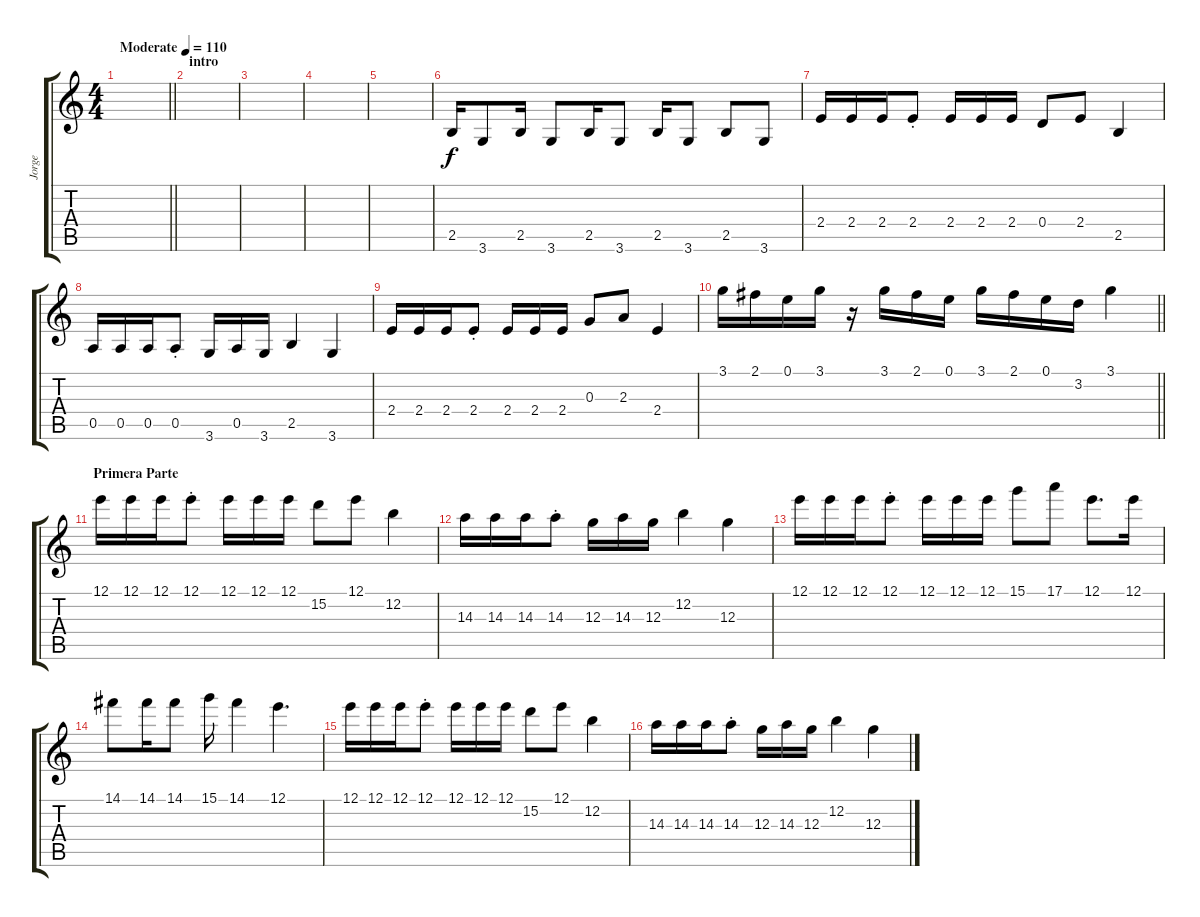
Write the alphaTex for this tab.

\track ("Jorge" "Jorge") {instrument distortionguitar}
\staff {score tabs}
\tuning (E4 B3 G3 D3 A2 E2) {hide}
\ts (4 4)
\tempo (110 "Moderate")
\clef g2
\barLineRight lightlight
\ks c
|
\section ("" "intro")
|
|
|
|
2.5.16 3.6.8 2.5.16 3.6.8 2.5.16 3.6.8 2.5.16 3.6.8 2.5.8 3.6.8 |
2.4.16 2.4.16 2.4.16 2.4{st}.8 2.4.16 2.4.16 2.4.16 0.4.8 2.4.8 2.5.4 |
0.5.16 0.5.16 0.5.16 0.5{st}.8 3.6.16 0.5.16 3.6.16 2.5.4 3.6.4 |
2.4.16 2.4.16 2.4.16 2.4{st}.8 2.4.16 2.4.16 2.4.16 0.3.8 2.3.8 2.4.4 |
\barLineRight lightlight
3.1.16 2.1.16 0.1.16 3.1.16 r.16 3.1.16 2.1.16 0.1.16 3.1.16 2.1.16 0.1.16 3.2.16 3.1.4 |
\section ("" "Primera Parte")
12.1.16 12.1.16 12.1.16 12.1{st}.8 12.1.16 12.1.16 12.1.16 15.2.8 12.1.8 12.2.4 |
14.3.16 14.3.16 14.3.16 14.3{st}.8 12.3.16 14.3.16 12.3.16 12.2.4 12.3.4 |
12.1.16 12.1.16 12.1.16 12.1{st}.8 12.1.16 12.1.16 12.1.16 15.1.8 17.1.8 12.1.8{d} 12.1.16 |
14.1.8 14.1.16 14.1.8 15.1.16 14.1.4 12.1.4{d} |
12.1.16 12.1.16 12.1.16 12.1{st}.8 12.1.16 12.1.16 12.1.16 15.2.8 12.1.8 12.2.4 |
14.3.16 14.3.16 14.3.16 14.3{st}.8 12.3.16 14.3.16 12.3.16 12.2.4 12.3.4
